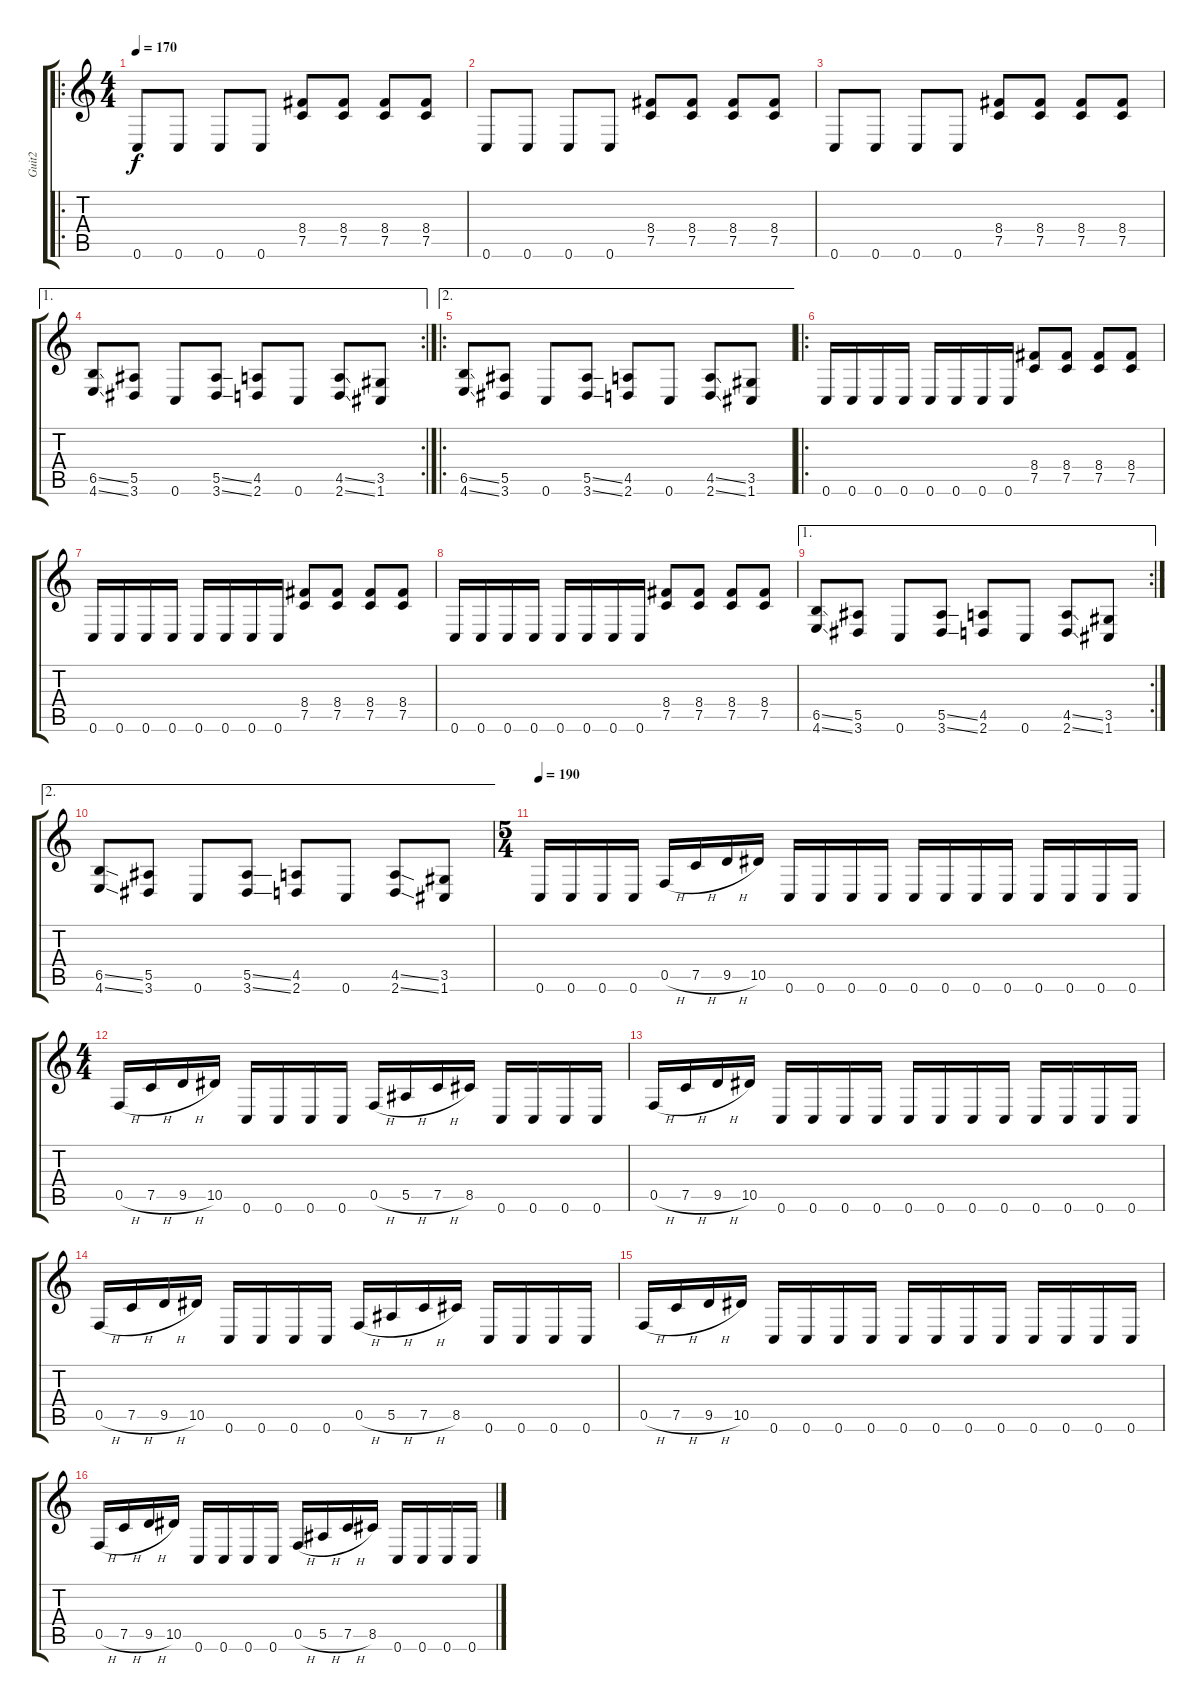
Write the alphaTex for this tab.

\track ("Guit2" "Guit2") {instrument overdrivenguitar}
\staff {score tabs}
\tuning (C4 G3 Eb3 Bb2 F2 C2) {hide}
\ro
\ts (4 4)
\tempo 170
\clef g2
\ks c
0.6.8{dy f instrument overdrivenguitar} 0.6.8 0.6.8 0.6.8 (8.4 7.5).8 (8.4 7.5).8 (8.4 7.5).8 (8.4 7.5).8 |
0.6.8 0.6.8 0.6.8 0.6.8 (8.4 7.5).8 (8.4 7.5).8 (8.4 7.5).8 (8.4 7.5).8 |
0.6.8 0.6.8 0.6.8 0.6.8 (8.4 7.5).8 (8.4 7.5).8 (8.4 7.5).8 (8.4 7.5).8 |
\ae 1
\rc 2
(6.5{ss} 4.6{ss}).8 (5.5 3.6).8 0.6.8 (5.5{ss} 3.6{ss}).8 (4.5 2.6).8 0.6.8 (4.5{ss} 2.6{ss}).8 (3.5 1.6).8 |
\ae 2
\ro
(6.5{ss} 4.6{ss}).8 (5.5 3.6).8 0.6.8 (5.5{ss} 3.6{ss}).8 (4.5 2.6).8 0.6.8 (4.5{ss} 2.6{ss}).8 (3.5 1.6).8 |
\ro
0.6.16 0.6.16 0.6.16 0.6.16 0.6.16 0.6.16 0.6.16 0.6.16 (8.4 7.5).8 (8.4 7.5).8 (8.4 7.5).8 (8.4 7.5).8 |
0.6.16 0.6.16 0.6.16 0.6.16 0.6.16 0.6.16 0.6.16 0.6.16 (8.4 7.5).8 (8.4 7.5).8 (8.4 7.5).8 (8.4 7.5).8 |
0.6.16 0.6.16 0.6.16 0.6.16 0.6.16 0.6.16 0.6.16 0.6.16 (8.4 7.5).8 (8.4 7.5).8 (8.4 7.5).8 (8.4 7.5).8 |
\ae 1
\rc 2
(6.5{ss} 4.6{ss}).8 (5.5 3.6).8 0.6.8 (5.5{ss} 3.6{ss}).8 (4.5 2.6).8 0.6.8 (4.5{ss} 2.6{ss}).8 (3.5 1.6).8 |
\ae 2
(6.5{ss} 4.6{ss}).8 (5.5 3.6).8 0.6.8 (5.5{ss} 3.6{ss}).8 (4.5 2.6).8 0.6.8 (4.5{ss} 2.6{ss}).8 (3.5 1.6).8 |
\ts (5 4)
\tempo 190
0.6.16{balance 0} 0.6.16 0.6.16 0.6.16 0.5{h}.16 7.5{h}.16 9.5{h}.16 10.5.16 0.6.16 0.6.16 0.6.16 0.6.16 0.6.16 0.6.16 0.6.16 0.6.16 0.6.16 0.6.16 0.6.16 0.6.16 |
\ts (4 4)
0.5{h}.16 7.5{h}.16 9.5{h}.16 10.5.16 0.6.16 0.6.16 0.6.16 0.6.16 0.5{h}.16 5.5{h}.16 7.5{h}.16 8.5.16 0.6.16 0.6.16 0.6.16 0.6.16 |
0.5{h}.16 7.5{h}.16 9.5{h}.16 10.5.16 0.6.16 0.6.16 0.6.16 0.6.16 0.6.16 0.6.16 0.6.16 0.6.16 0.6.16 0.6.16 0.6.16 0.6.16 |
0.5{h}.16 7.5{h}.16 9.5{h}.16 10.5.16 0.6.16 0.6.16 0.6.16 0.6.16 0.5{h}.16 5.5{h}.16 7.5{h}.16 8.5.16 0.6.16 0.6.16 0.6.16 0.6.16 |
0.5{h}.16 7.5{h}.16 9.5{h}.16 10.5.16 0.6.16 0.6.16 0.6.16 0.6.16 0.6.16 0.6.16 0.6.16 0.6.16 0.6.16 0.6.16 0.6.16 0.6.16 |
0.5{h}.16 7.5{h}.16 9.5{h}.16 10.5.16 0.6.16 0.6.16 0.6.16 0.6.16 0.5{h}.16 5.5{h}.16 7.5{h}.16 8.5.16 0.6.16 0.6.16 0.6.16 0.6.16
